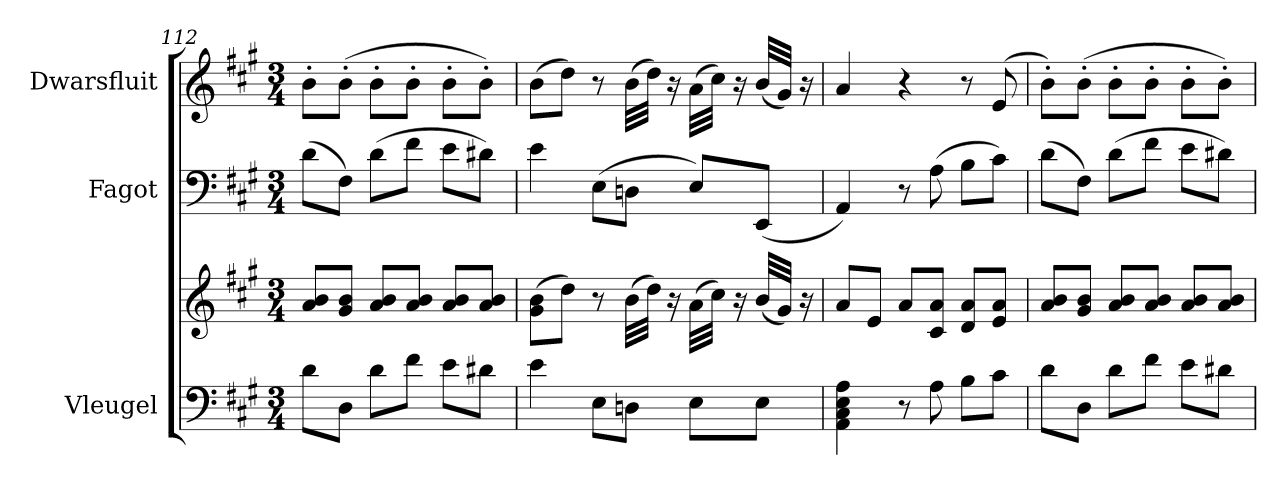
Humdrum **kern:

**kern	**kern	**kern	**kern
*part3	*part3	*part2	*part1
*staff4	*staff3	*staff2	*staff1
*I"Vleugel	*	*I"Fagot	*I"Dwarsfluit
*	*	*I'Fgt.	*
*clefF4	*clefG2	*clefF4	*clefG2
*k[f#c#g#]	*k[f#c#g#]	*k[f#c#g#]	*k[f#c#g#]
*M3/4	*M3/4	*M3/4	*M3/4
=112	=112	=112	=112
8d\L	8a/ 8b/L	(8d\L	8b'\L
8D\J	8g#/ 8b/J	8F#\J)	(8b'\J
8d\L	8a/ 8b/L	(8d\L	8b'\L
8f#\J	8a/ 8b/J	8f#\J	8b'\J
8e\L	8a/ 8b/L	8e\L	8b'\L
8d#X\J	8a/ 8b/J	8d#X\J)	8b'\J)
=113	=113	=113	=113
4e\	(8g#\ 8b\L	4e\	(8b\L
.	8dd\J)	.	8dd\J)
8E\L	8r	(8E\L	8r
8Dn\J	(32b\LLL	8Dn\J	(32b\LLL
.	32dd\JJJ)	.	32dd\JJJ)
.	16r	.	16r
8E\L	(32a\LLL	8E/L)	(32a\LLL
.	32cc#\JJJ)	.	32cc#\JJJ)
.	16r	.	16r
8E\J	(32b/LLL	(8EE/J	(32b/LLL
.	32g#/JJJ)	.	32g#/JJJ)
.	16r	.	16r
=114	=114	=114	=114
4AA\ 4C#\ 4E\ 4A\	8a/L	4AA/)	4a/
.	8e/J	.	.
8r	8a/L	8r	4r
8A\	8c#/ 8a/J	(8A\	.
8B\L	8d/ 8a/L	8B\L	8r
8c#\J	8e/ 8a/J	8c#\J)	(8e/
=115	=115	=115	=115
8d\L	8a/ 8b/L	(8d\L	8b'\L)
8D\J	8g#/ 8b/J	8F#\J)	(8b'\J
8d\L	8a/ 8b/L	(8d\L	8b'\L
8f#\J	8a/ 8b/J	8f#\J	8b'\J
8e\L	8a/ 8b/L	8e\L	8b'\L
8d#X\J	8a/ 8b/J	8d#X\J)	8b'\J)
=	=	=	=
*-	*-	*-	*-
